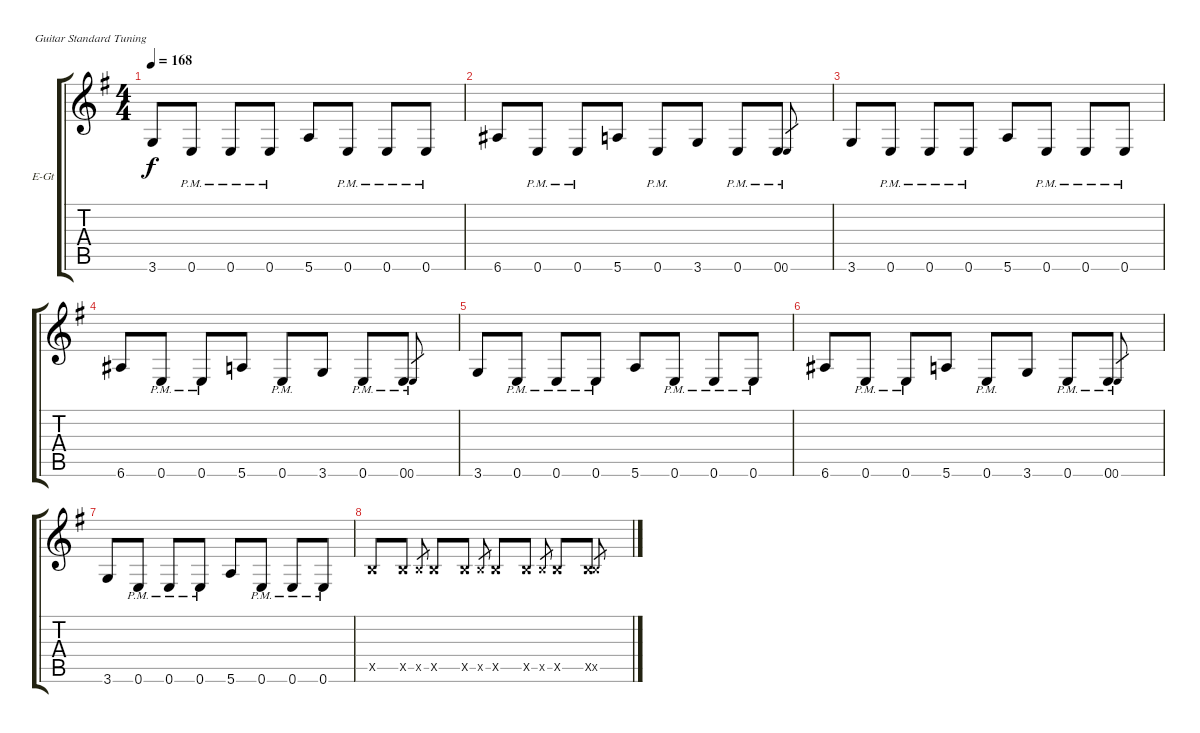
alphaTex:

\defaultSystemsLayout 4
\bracketExtendMode groupsimilarinstruments
\firstSystemTrackNameOrientation horizontal
\otherSystemsTrackNameOrientation horizontal
\track ("Electric Guitar" "E-Gt") {instrument distortionguitar}
\staff {score tabs}
\tuning (E4 B3 G3 D3 A2 E2)
\ts (4 4)
\tempo 168
\clef g2
\ks eminor
3.6.8{dy f} 0.6{pm}.8 0.6{pm}.8 0.6{pm}.8 5.6.8 0.6{pm}.8 0.6{pm}.8 0.6{pm}.8 |
6.6.8 0.6{pm}.8 0.6{pm}.8 5.6.8 0.6{pm}.8 3.6.8 0.6{pm}.8 0.6{pm}.8 0.6{pm}.8{gr} |
3.6.8 0.6{pm}.8 0.6{pm}.8 0.6{pm}.8 5.6.8 0.6{pm}.8 0.6{pm}.8 0.6{pm}.8 |
6.6.8 0.6{pm}.8 0.6{pm}.8 5.6.8 0.6{pm}.8 3.6.8 0.6{pm}.8 0.6{pm}.8 0.6{pm}.8{gr} |
3.6.8 0.6{pm}.8 0.6{pm}.8 0.6{pm}.8 5.6.8 0.6{pm}.8 0.6{pm}.8 0.6{pm}.8 |
6.6.8 0.6{pm}.8 0.6{pm}.8 5.6.8 0.6{pm}.8 3.6.8 0.6{pm}.8 0.6{pm}.8 0.6{pm}.8{gr} |
3.6.8 0.6{pm}.8 0.6{pm}.8 0.6{pm}.8 5.6.8 0.6{pm}.8 0.6{pm}.8 0.6{pm}.8 |
2.5{x}.8 2.5{x}.8 2.5{x}.8{gr} 2.5{x}.8 2.5{x}.8 2.5{x}.8{gr} 2.5{x}.8 2.5{x}.8 2.5{x}.8{gr} 2.5{x}.8 2.5{x}.8 2.5{x}.8{gr} |
\scale
0.325926 |
\scale
0.396821 |
\scale
0.185363 |
\scale
0.0918519
